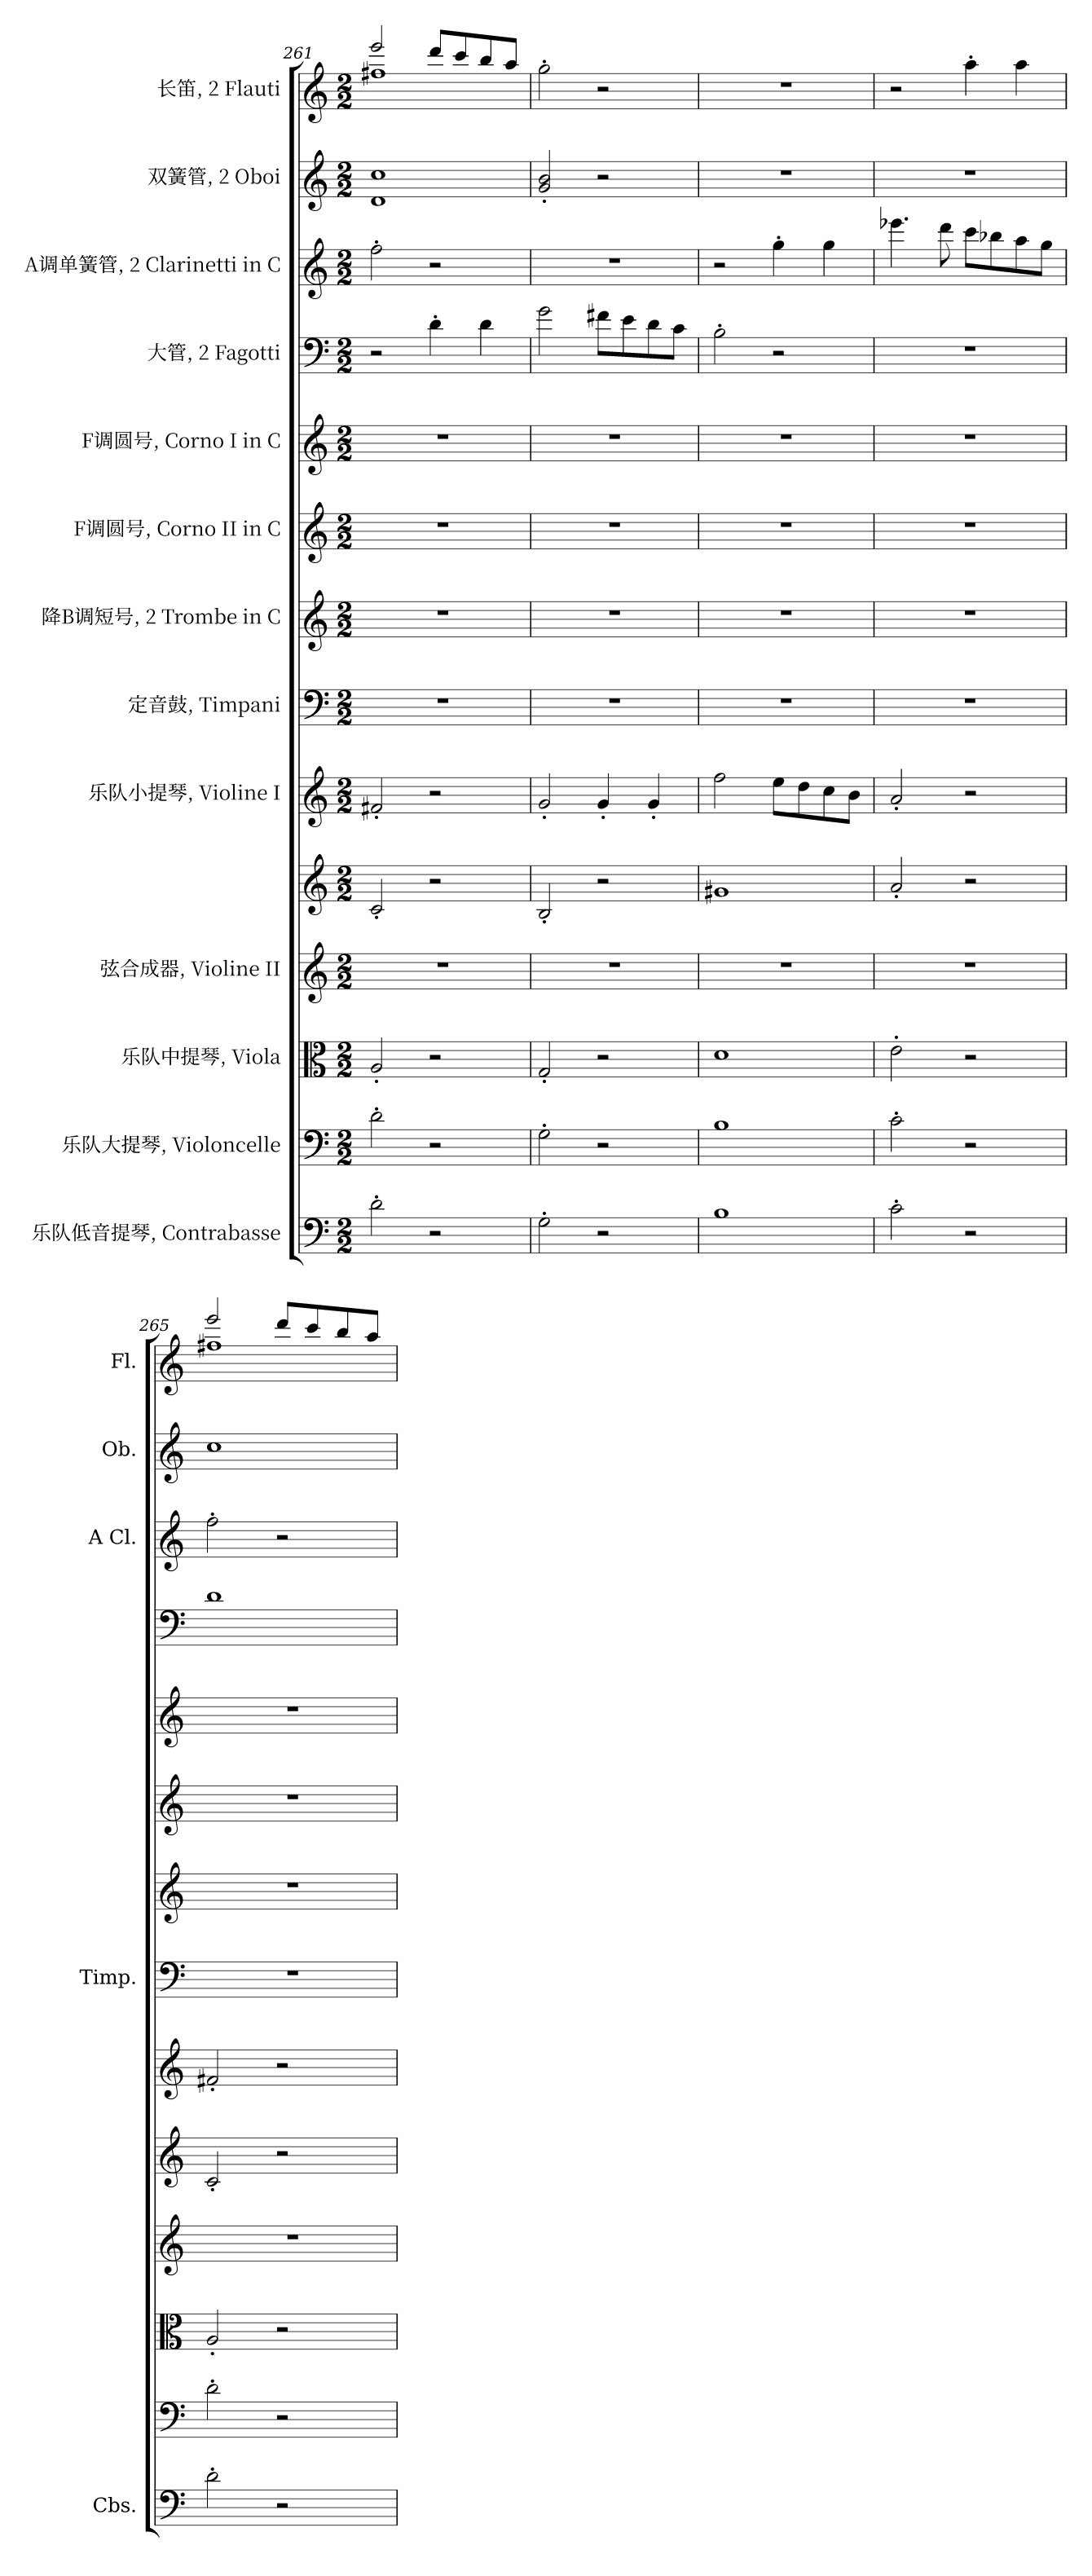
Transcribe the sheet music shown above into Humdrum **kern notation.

**kern	**kern	**kern	**kern	**kern	**kern	**kern	**kern	**kern	**kern	**kern	**kern	**kern	**kern
*part13	*part12	*part11	*part10	*part10	*part9	*part8	*part7	*part6	*part5	*part4	*part3	*part2	*part1
*staff14	*staff13	*staff12	*staff11	*staff10	*staff9	*staff8	*staff7	*staff6	*staff5	*staff4	*staff3	*staff2	*staff1
*I"乐队低音提琴, Contrabasse	*I"乐队大提琴, Violoncelle	*I"乐队中提琴, Viola	*I"弦合成器, Violine II	*	*I"乐队小提琴, Violine I	*I"定音鼓, Timpani	*I"降B调短号, 2 Trombe in C	*I"F调圆号, Corno II in C	*I"F调圆号, Corno I in C	*I"大管, 2 Fagotti	*I"A调单簧管, 2 Clarinetti in C	*I"双簧管, 2 Oboi	*I"长笛, 2 Flauti
*I'Cbs.	*	*	*	*	*	*I'Timp.	*	*	*	*	*I'A Cl.	*I'Ob.	*I'Fl.
*clefF4	*clefF4	*clefC3	*clefG2	*clefG2	*clefG2	*clefF4	*clefG2	*clefG2	*clefG2	*clefF4	*clefG2	*clefG2	*clefG2
*ITrd7c12	*	*	*	*	*	*	*ITrd1c2	*ITrd4c7	*ITrd4c7	*	*ITrd2c3	*	*
*k[]	*k[]	*k[]	*k[]	*k[]	*k[]	*k[]	*k[b-e-]	*k[b-]	*k[b-]	*k[]	*k[f#c#g#]	*k[]	*k[]
*M2/2	*M2/2	*M2/2	*M2/2	*M2/2	*M2/2	*M2/2	*M2/2	*M2/2	*M2/2	*M2/2	*M2/2	*M2/2	*M2/2
*MM247	*MM247	*MM247	*MM247	*MM247	*MM247	*MM247	*MM247	*MM247	*MM247	*MM247	*MM247	*MM247	*MM247
=261	=261	=261	=261	=261	=261	=261	=261	=261	=261	=261	=261	=261	=261
*	*	*	*	*	*	*	*	*	*	*	*	*	*^
2D'\	2d'\	2A'/	1r	2c'/	2f#X'/	1r	1r	1r	1r	2r	2dd'\	1d 1cc	2eee/	1ff#X
*	*	*	*	*	*	*	*	*	*	*	*	*	*MM255	*
2r	2r	2r	.	2r	2r	.	.	.	.	4d'\	2r	.	8ddd/L	.
.	.	.	.	.	.	.	.	.	.	.	.	.	8ccc/	.
.	.	.	.	.	.	.	.	.	.	4d\	.	.	8bb/	.
.	.	.	.	.	.	.	.	.	.	.	.	.	8aa/J	.
*	*	*	*	*	*	*	*	*	*	*	*	*	*v	*v
=262	=262	=262	=262	=262	=262	=262	=262	=262	=262	=262	=262	=262	=262
*	*	*	*	*	*	*	*	*	*	*	*	*	*MM247
2GG'\	2G'\	2G'/	1r	2B'/	2g'/	1r	1r	1r	1r	2g\	1r	2g/' 2b/'	2gg'\
*	*	*	*	*	*	*	*	*	*	*	*	*	*MM255
2r	2r	2r	.	2r	4g'/	.	.	.	.	8f#X\L	.	2r	2r
.	.	.	.	.	.	.	.	.	.	8e\	.	.	.
.	.	.	.	.	4g'/	.	.	.	.	8d\	.	.	.
.	.	.	.	.	.	.	.	.	.	8c\J	.	.	.
!!LO:PB:g=z
=263	=263	=263	=263	=263	=263	=263	=263	=263	=263	=263	=263	=263	=263
*	*	*	*	*	*	*	*	*	*	*	*	*	*MM247
1BB	1B	1d	1r	1g#X	2ff\	1r	1r	1r	1r	2B'\	2r	1r	1r
.	.	.	.	.	8ee\L	.	.	.	.	2r	4ee'\	.	.
.	.	.	.	.	8dd\	.	.	.	.	.	.	.	.
.	.	.	.	.	8cc\	.	.	.	.	.	4ee\	.	.
.	.	.	.	.	8b\J	.	.	.	.	.	.	.	.
=264	=264	=264	=264	=264	=264	=264	=264	=264	=264	=264	=264	=264	=264
*	*	*	*	*	*	*	*	*	*	*	*	*	*MM247
2C'\	2c'\	2e'\	1r	2a'/	2a'/	1r	1r	1r	1r	1r	4.cccn\	1r	2r
.	.	.	.	.	.	.	.	.	.	.	8bb\	.	.
*	*	*	*	*	*	*	*	*	*	*	*	*	*MM255
2r	2r	2r	.	2r	2r	.	.	.	.	.	8aa\L	.	4aa'\
.	.	.	.	.	.	.	.	.	.	.	8ggn\	.	.
.	.	.	.	.	.	.	.	.	.	.	8ff#\	.	4aa\
.	.	.	.	.	.	.	.	.	.	.	8ee\J	.	.
=265	=265	=265	=265	=265	=265	=265	=265	=265	=265	=265	=265	=265	=265
*	*	*	*	*	*	*	*	*	*	*	*	*	*MM247
*	*	*	*	*	*	*	*	*	*	*	*	*	*^
2D'\	2d'\	2A'/	1r	2c'/	2f#X'/	1r	1r	1r	1r	1d	2dd'\	1cc	2eee/	1ff#X
*	*	*	*	*	*	*	*	*	*	*	*	*	*MM255	*
2r	2r	2r	.	2r	2r	.	.	.	.	.	2r	.	8ddd/L	.
.	.	.	.	.	.	.	.	.	.	.	.	.	8ccc/	.
.	.	.	.	.	.	.	.	.	.	.	.	.	8bb/	.
.	.	.	.	.	.	.	.	.	.	.	.	.	8aa/J	.
*	*	*	*	*	*	*	*	*	*	*	*	*	*v	*v
=	=	=	=	=	=	=	=	=	=	=	=	=	=
*-	*-	*-	*-	*-	*-	*-	*-	*-	*-	*-	*-	*-	*-
